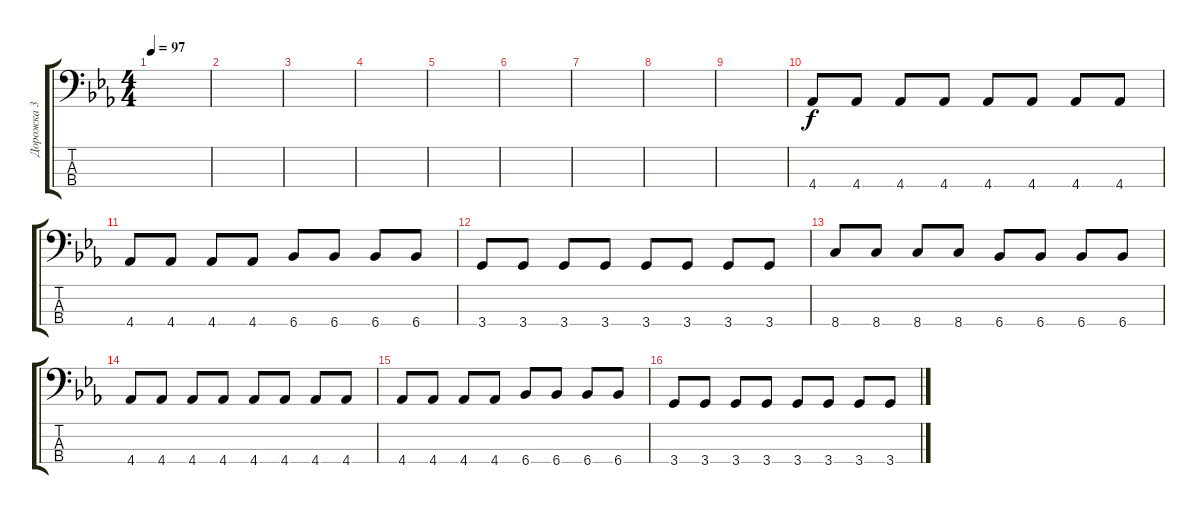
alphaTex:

\track ("Дорожка 3" "Дорожка 3") {instrument electricbasspick}
\staff {score tabs}
\tuning (G2 D2 A1 E1) {hide}
\ts (4 4)
\tempo 97
\clef f4
\ks eb
|
|
|
|
|
|
|
|
|
4.4.8{dy f volume 13} 4.4.8 4.4.8 4.4.8 4.4.8 4.4.8 4.4.8 4.4.8 |
4.4.8 4.4.8 4.4.8 4.4.8 6.4.8 6.4.8 6.4.8 6.4.8 |
3.4.8 3.4.8 3.4.8 3.4.8 3.4.8 3.4.8 3.4.8 3.4.8 |
8.4.8 8.4.8 8.4.8 8.4.8 6.4.8 6.4.8 6.4.8 6.4.8 |
4.4.8 4.4.8 4.4.8 4.4.8 4.4.8 4.4.8 4.4.8 4.4.8 |
4.4.8 4.4.8 4.4.8 4.4.8 6.4.8 6.4.8 6.4.8 6.4.8 |
3.4.8 3.4.8 3.4.8 3.4.8 3.4.8 3.4.8 3.4.8 3.4.8
